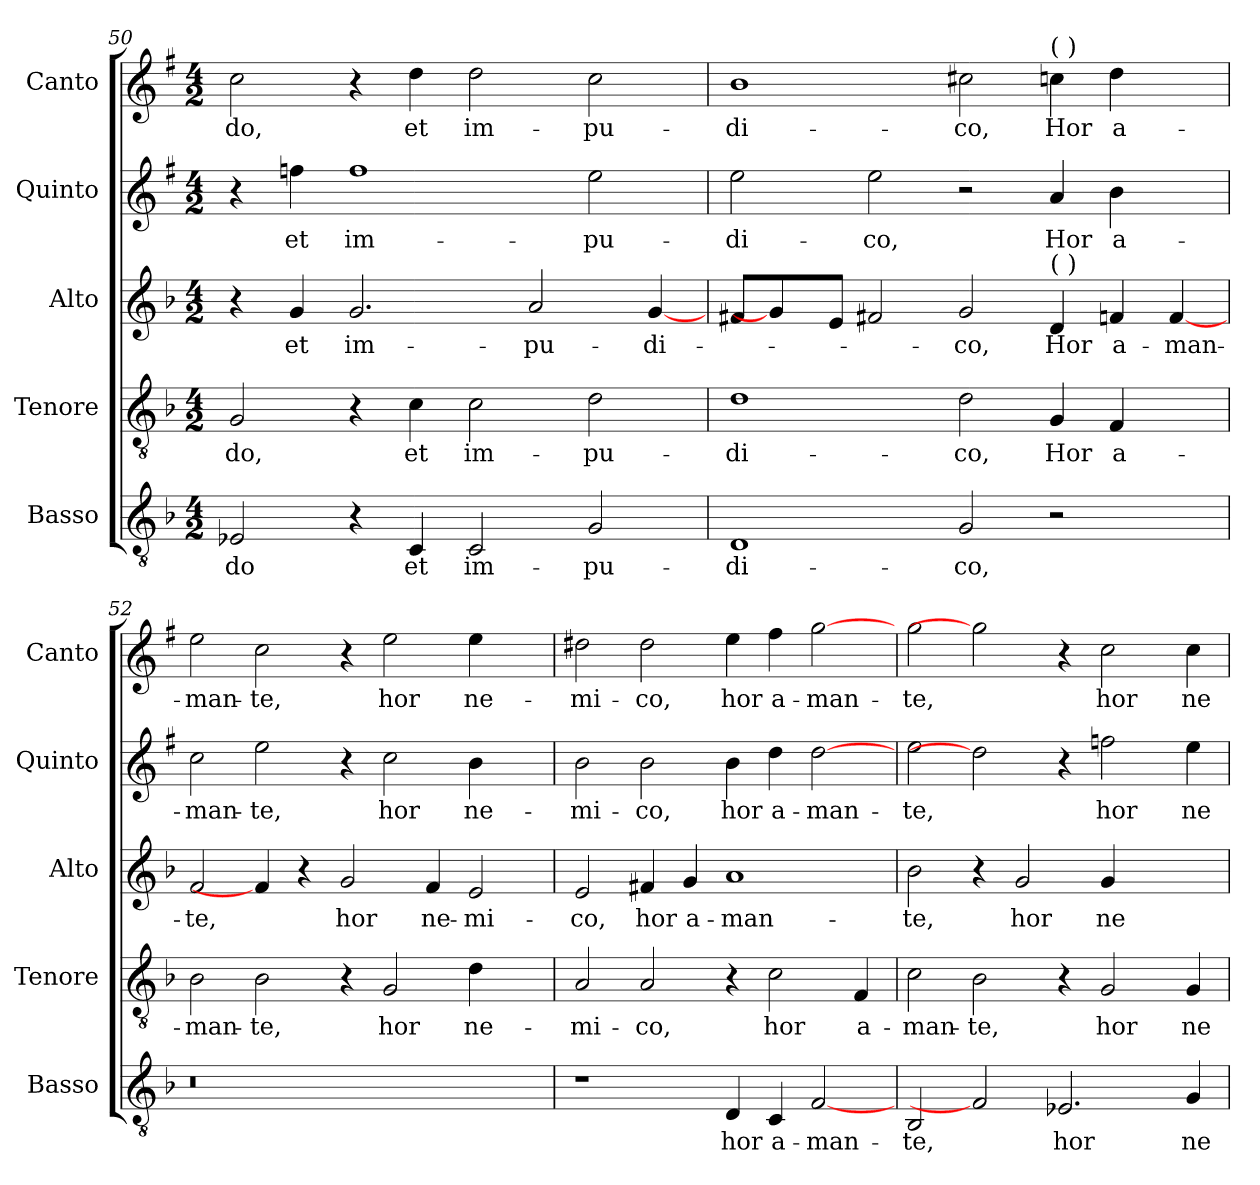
**kern	**text	**kern	**text	**kern	**text	**kern	**text	**kern	**text
*part5	*part5	*part4	*part4	*part3	*part3	*part2	*part2	*part1	*part1
*staff5	*staff5	*staff4	*staff4	*staff3	*staff3	*staff2	*staff2	*staff1	*staff1
*I"Basso	*	*I"Tenore	*	*I"Alto	*	*I"Quinto	*	*I"Canto	*
*I'Basso	*	*I'Tenore	*	*I'Alto	*	*I'Quinto	*	*I'Canto	*
!!LO:LB:g=z
*clefGv2	*	*clefGv2	*	*clefG2	*	*clefG2	*	*clefG2	*
*	*	*	*	*	*	*ITrd1c2	*	*ITrd1c2	*
*k[b-]	*	*k[b-]	*	*k[b-]	*	*k[b-]	*	*k[b-]	*
*F:	*	*F:	*	*F:	*	*F:	*	*F:	*
*M4/2	*	*M4/2	*	*M4/2	*	*M4/2	*	*M4/2	*
=50	=50	=50	=50	=50	=50	=50	=50	=50	=50
!	!LO:LY:b	!	!LO:LY:b	!	!	!	!	!	!LO:LY:b
2E-X	-do	2G	-do,	4r	.	4r	.	2b-	-do,
!	!	!	!	!	!LO:LY:b	!	!LO:LY:b	!	!
.	.	.	.	4g	et	4ee-X	et	.	.
!	!	!	!	!	!LO:LY:b	!	!LO:LY:b	!	!
4r	.	4r	.	2.g	im-	1ee-	im-	4r	.
!	!LO:LY:b	!	!LO:LY:b	!	!	!	!	!	!LO:LY:b
4C	et	4c	et	.	.	.	.	4cc	et
!	!LO:LY:b	!	!LO:LY:b	!	!	!	!	!	!LO:LY:b
2C	im-	2c	im-	.	.	.	.	2cc	im-
!	!	!	!	!	!LO:LY:b	!	!	!	!
.	.	.	.	2a	-pu-	.	.	.	.
!	!LO:LY:b	!	!LO:LY:b	!	!	!	!LO:LY:b	!	!LO:LY:b
2G	-pu-	2d	-pu-	.	.	2dd	-pu-	2b-	-pu-
!	!	!	!	!	!LO:LY:b	!	!	!	!
.	.	.	.	[4g	-di-	.	.	.	.
=51	=51	=51	=51	=51	=51	=51	=51	=51	=51
!	!LO:LY:b	!	!LO:LY:b	!	!	!	!LO:LY:b	!	!LO:LY:b
1D	-di-	1d	-di-	8f#L	.	2dd	-di-	1a	-di-
.	.	.	.	4g]	.	.	.	.	.
.	.	.	.	8eJ	.	.	.	.	.
!	!	!	!	!	!	!	!LO:LY:b	!	!
.	.	.	.	2f#X	.	2dd	-co,	.	.
!	!LO:LY:b	!	!LO:LY:b	!	!LO:LY:b	!	!	!	!LO:LY:b
2G	-co,	2d	-co,	2g	-co,	2r	.	2bn	-co,
!	!	!	!	!	!	!	!	!LO:TX:a:t=(  )	!
!	!	!	!	!LO:TX:a:t=(  )	!	!	!	!	!
!	!	!	!LO:LY:b	!	!LO:LY:b	!	!LO:LY:b	!	!LO:LY:b
2r	.	4G	Hor	4d	Hor	4g	Hor	4b-	Hor
!	!	!	!LO:LY:b	!	!LO:LY:b	!	!LO:LY:b	!	!LO:LY:b
.	.	4F	a-	4f	a-	4a	a-	4cc	a-
!	!	!	!	!	!LO:LY:b	!	!	!	!
4ryy	.	4ryy	.	[4f	-man-	4ryy	.	4ryy	.
=52	=52	=52	=52	=52	=52	=52	=52	=52	=52
!	!	!	!LO:LY:b	!	!LO:LY:b	!	!LO:LY:b	!	!LO:LY:b
0r	.	2B-	-man-	2f	-te,	2b-	-man-	2dd	-man-
!	!	!	!LO:LY:b	!	!	!	!LO:LY:b	!	!LO:LY:b
.	.	2B-	-te,	4f]	.	2dd	-te,	2b-	-te,
.	.	.	.	4r	.	.	.	.	.
!	!	!	!	!	!LO:LY:b	!	!	!	!
.	.	4r	.	2g	hor	4r	.	4r	.
!	!	!	!LO:LY:b	!	!	!	!LO:LY:b	!	!LO:LY:b
.	.	2G	hor	.	.	2b-	hor	2dd	hor
!	!	!	!	!	!LO:LY:b	!	!	!	!
.	.	.	.	4f	ne-	.	.	.	.
!	!	!	!LO:LY:b	!	!LO:LY:b	!	!LO:LY:b	!	!LO:LY:b
.	.	4d	ne-	2e	-mi-	4a	ne-	4dd	ne-
4ryy	.	4ryy	.	.	.	4ryy	.	4ryy	.
=53	=53	=53	=53	=53	=53	=53	=53	=53	=53
!	!	!	!LO:LY:b	!	!LO:LY:b	!	!LO:LY:b	!	!LO:LY:b
1r	.	2A	-mi-	2e	-co,	2a	-mi-	2cc#X	-mi-
!	!	!	!LO:LY:b	!	!LO:LY:b	!	!LO:LY:b	!	!LO:LY:b
.	.	2A	-co,	4f#X	hor	2a	-co,	2cc#	-co,
!	!	!	!	!	!LO:LY:b	!	!	!	!
.	.	.	.	4g	a-	.	.	.	.
!	!LO:LY:b	!	!	!	!LO:LY:b	!	!LO:LY:b	!	!LO:LY:b
4D	hor	4r	.	1a	-man-	4a	hor	4dd	hor
!	!LO:LY:b	!	!LO:LY:b	!	!	!	!LO:LY:b	!	!LO:LY:b
4C	a-	2c	hor	.	.	4cc	a-	4ee	a-
!	!LO:LY:b	!	!	!	!	!	!LO:LY:b	!	!LO:LY:b
[2F	-man-	.	.	.	.	[2cc	-man-	[2ff	-man-
!	!	!	!LO:LY:b	!	!	!	!	!	!
.	.	4F	a-	.	.	.	.	.	.
=54	=54	=54	=54	=54	=54	=54	=54	=54	=54
!	!LO:LY:b	!	!LO:LY:b	!	!LO:LY:b	!	!LO:LY:b	!	!LO:LY:b
2BB-	-te,	2c	-man-	2b-	-te,	2dd	-te,	2ff	-te,
!	!	!	!LO:LY:b	!	!	!	!	!	!
2F]	.	2B-	-te,	4r	.	2cc]	.	2ff]	.
!	!	!	!	!	!LO:LY:b	!	!	!	!
.	.	.	.	2g	hor	.	.	.	.
!	!LO:LY:b	!	!	!	!	!	!	!	!
2.E-X	hor	4r	.	.	.	4r	.	4r	.
!	!	!	!LO:LY:b	!	!LO:LY:b	!	!LO:LY:b	!	!LO:LY:b
.	.	2G	hor	4g	ne-	2ee-X	hor	2b-	hor
.	.	.	.	2ryy	.	.	.	.	.
!	!LO:LY:b	!	!LO:LY:b	!	!	!	!LO:LY:b	!	!LO:LY:b
4G	ne-	4G	ne-	.	.	4dd	ne-	4b-	ne-
=	=	=	=	=	=	=	=	=	=
*-	*-	*-	*-	*-	*-	*-	*-	*-	*-
